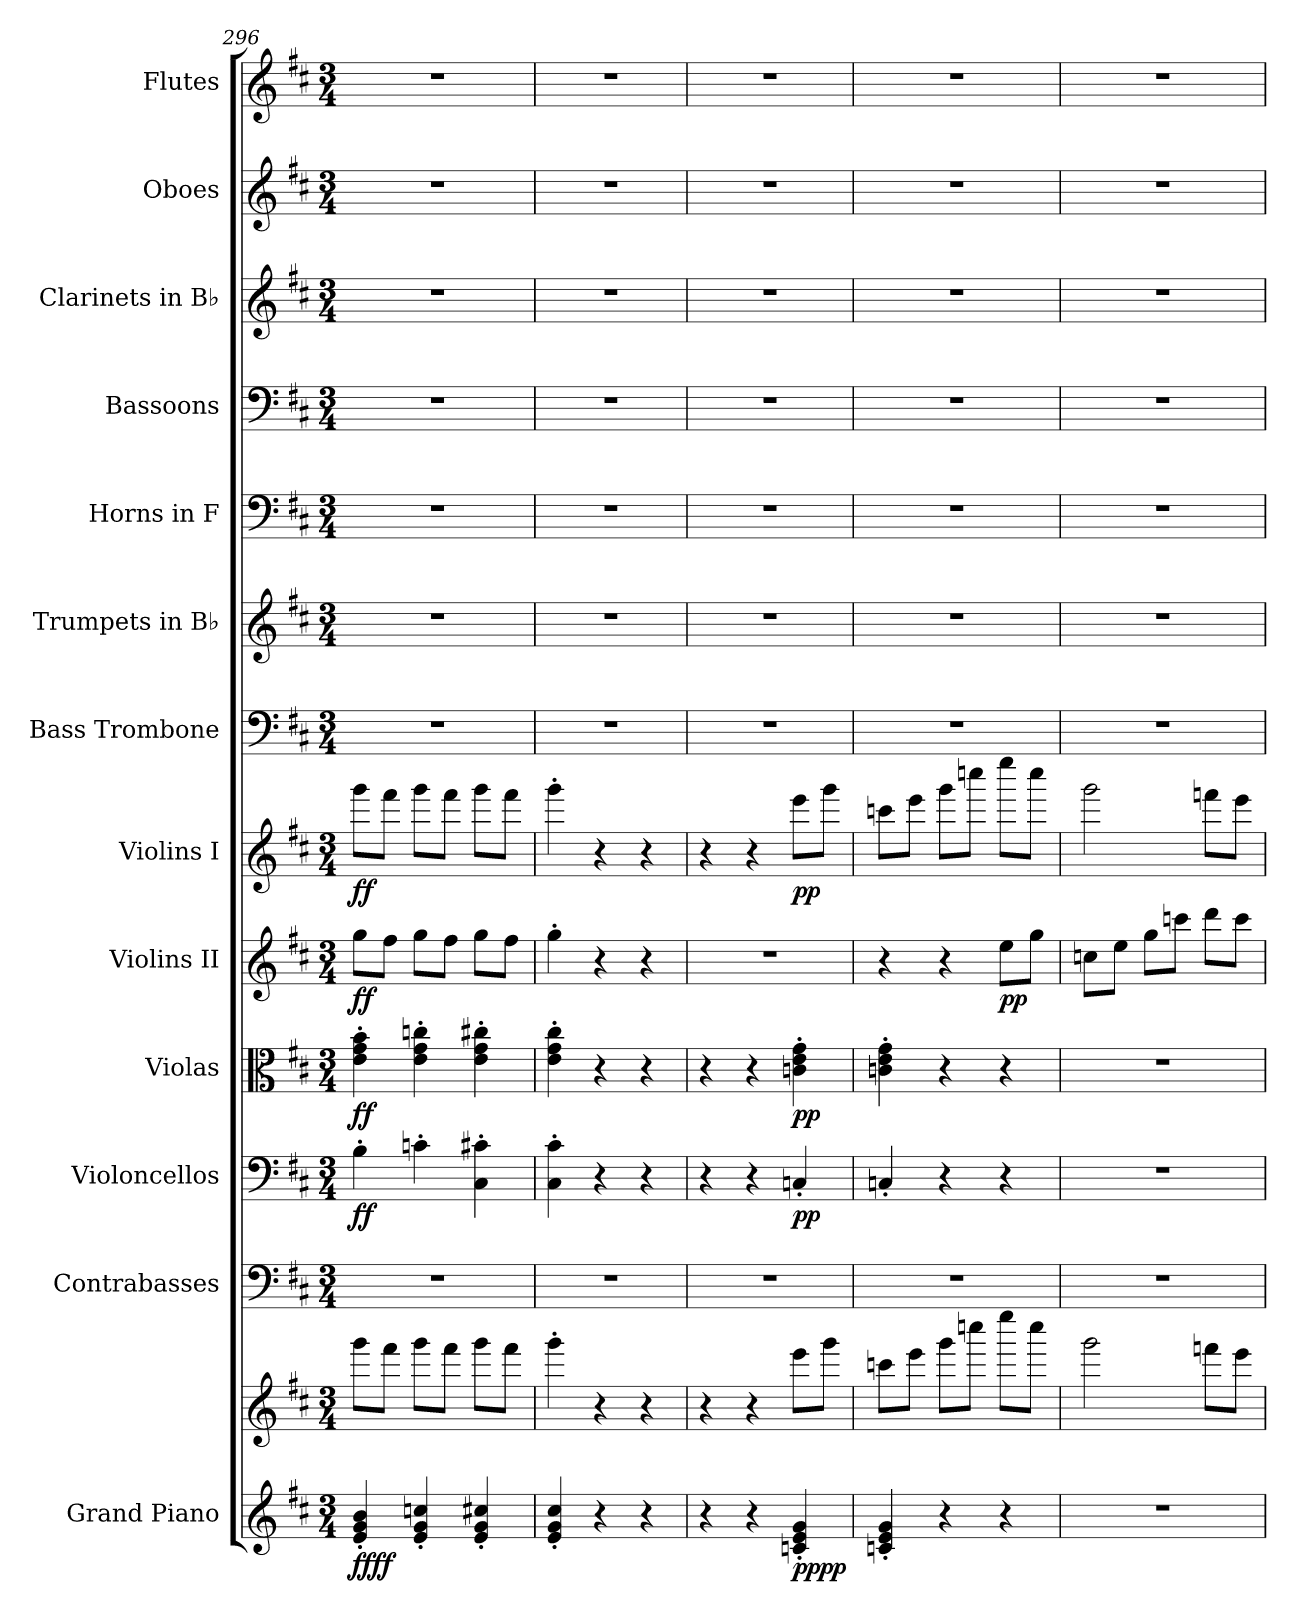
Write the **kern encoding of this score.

**kern	**kern	**dynam	**kern	**kern	**dynam	**kern	**dynam	**kern	**dynam	**kern	**dynam	**kern	**kern	**kern	**kern	**kern	**kern	**kern
*part13	*part13	*part13	*part12	*part11	*part11	*part10	*part10	*part9	*part9	*part8	*part8	*part7	*part6	*part5	*part4	*part3	*part2	*part1
*staff14	*staff13	*staff13/14	*staff12	*staff11	*staff11	*staff10	*staff10	*staff9	*staff9	*staff8	*staff8	*staff7	*staff6	*staff5	*staff4	*staff3	*staff2	*staff1
*I"Grand Piano	*	*	*I"Contrabasses	*I"Violoncellos	*	*I"Violas	*	*I"Violins II	*	*I"Violins I	*	*I"Bass Trombone	*I"Trumpets in B♭	*I"Horns in F	*I"Bassoons	*I"Clarinets in B♭	*I"Oboes	*I"Flutes
*I'Pno.	*	*	*I'Cb.	*I'Vc.	*	*I'Vla.	*	*I'Vln. II	*	*I'Vln. I	*	*I'B. Tbn.	*	*	*I'Bsn.	*	*I'Ob.	*I'Fl.
*clefG2	*clefG2	*	*clefF4	*clefF4	*	*clefC3	*	*clefG2	*	*clefG2	*	*clefF4	*clefG2	*clefF4	*clefF4	*clefG2	*clefG2	*clefG2
*	*	*	*ITrd7c12	*	*	*	*	*	*	*	*	*	*ITrd1c2	*ITrd4c7	*	*ITrd1c2	*	*
*k[f#c#]	*k[f#c#]	*	*k[f#c#]	*k[f#c#]	*	*k[f#c#]	*	*k[f#c#]	*	*k[f#c#]	*	*k[f#c#]	*k[]	*k[f#]	*k[f#c#]	*k[]	*k[f#c#]	*k[f#c#]
*M3/4	*M3/4	*	*M3/4	*M3/4	*	*M3/4	*	*M3/4	*	*M3/4	*	*M3/4	*M3/4	*M3/4	*M3/4	*M3/4	*M3/4	*M3/4
=296	=296	=296	=296	=296	=296	=296	=296	=296	=296	=296	=296	=296	=296	=296	=296	=296	=296	=296
!	!	!LO:DY:b=2	!	!	!	!	!	!	!	!	!	!	!	!	!	!	!	!
!	!	!LO:DY:n=1:b	!	!	!LO:DY:b	!	!LO:DY:b	!	!LO:DY:b	!	!LO:DY:b	!	!	!	!	!	!	!
4e/' 4g/' 4b/'	8ggg\L	ff ff	2.r	4B'\	ff	4e\' 4g\' 4b\'	ff	8gg\L	ff	8ggg\L	ff	2.r	2.r	2.r	2.r	2.r	2.r	2.r
.	8fff#\J	.	.	.	.	.	.	8ff#\J	.	8fff#\J	.	.	.	.	.	.	.	.
4e/' 4g/' 4ccn/'	8ggg\L	.	.	4cn'\	.	4e\' 4g\' 4ccn\'	.	8gg\L	.	8ggg\L	.	.	.	.	.	.	.	.
.	8fff#\J	.	.	.	.	.	.	8ff#\J	.	8fff#\J	.	.	.	.	.	.	.	.
4e/' 4g/' 4cc#X/'	8ggg\L	.	.	4C#\' 4c#X\'	.	4e\' 4g\' 4cc#X\'	.	8gg\L	.	8ggg\L	.	.	.	.	.	.	.	.
.	8fff#\J	.	.	.	.	.	.	8ff#\J	.	8fff#\J	.	.	.	.	.	.	.	.
=297	=297	=297	=297	=297	=297	=297	=297	=297	=297	=297	=297	=297	=297	=297	=297	=297	=297	=297
4e/' 4g/' 4cc#/'	4ggg'\	.	2.r	4C#\' 4c#\'	.	4e\' 4g\' 4cc#\'	.	4gg'\	.	4ggg'\	.	2.r	2.r	2.r	2.r	2.r	2.r	2.r
4r	4r	.	.	4r	.	4r	.	4r	.	4r	.	.	.	.	.	.	.	.
4r	4r	.	.	4r	.	4r	.	4r	.	4r	.	.	.	.	.	.	.	.
=298	=298	=298	=298	=298	=298	=298	=298	=298	=298	=298	=298	=298	=298	=298	=298	=298	=298	=298
4r	4r	.	2.r	4r	.	4r	.	2.r	.	4r	.	2.r	2.r	2.r	2.r	2.r	2.r	2.r
4r	4r	.	.	4r	.	4r	.	.	.	4r	.	.	.	.	.	.	.	.
!	!	!LO:DY:b=2	!	!	!	!	!	!	!	!	!	!	!	!	!	!	!	!
!	!	!LO:DY:n=1:b	!	!	!LO:DY:b	!	!LO:DY:b	!	!	!	!LO:DY:b	!	!	!	!	!	!	!
4cn/' 4e/' 4g/'	8eee\L	pp pp	.	4Cn'/	pp	4cn\' 4e\' 4g\'	pp	.	.	8eee\L	pp	.	.	.	.	.	.	.
.	8ggg\J	.	.	.	.	.	.	.	.	8ggg\J	.	.	.	.	.	.	.	.
!!LO:PB:g=z
=299	=299	=299	=299	=299	=299	=299	=299	=299	=299	=299	=299	=299	=299	=299	=299	=299	=299	=299
4cn/' 4e/' 4g/'	8cccn\L	.	2.r	4Cn'/	.	4cn\' 4e\' 4g\'	.	4r	.	8cccn\L	.	2.r	2.r	2.r	2.r	2.r	2.r	2.r
.	8eee\J	.	.	.	.	.	.	.	.	8eee\J	.	.	.	.	.	.	.	.
4r	8ggg\L	.	.	4r	.	4r	.	4r	.	8ggg\L	.	.	.	.	.	.	.	.
.	8ccccn\J	.	.	.	.	.	.	.	.	8ccccn\J	.	.	.	.	.	.	.	.
!	!	!	!	!	!	!	!	!	!LO:DY:b	!	!	!	!	!	!	!	!	!
4r	8eeee\L	.	.	4r	.	4r	.	8ee\L	pp	8eeee\L	.	.	.	.	.	.	.	.
.	8cccc\J	.	.	.	.	.	.	8gg\J	.	8cccc\J	.	.	.	.	.	.	.	.
=300	=300	=300	=300	=300	=300	=300	=300	=300	=300	=300	=300	=300	=300	=300	=300	=300	=300	=300
2.r	2ggg\	.	2.r	2.r	.	2.r	.	8ccn\L	.	2ggg\	.	2.r	2.r	2.r	2.r	2.r	2.r	2.r
.	.	.	.	.	.	.	.	8ee\J	.	.	.	.	.	.	.	.	.	.
.	.	.	.	.	.	.	.	8gg\L	.	.	.	.	.	.	.	.	.	.
.	.	.	.	.	.	.	.	8cccn\J	.	.	.	.	.	.	.	.	.	.
.	8fffn\L	.	.	.	.	.	.	8ddd\L	.	8fffn\L	.	.	.	.	.	.	.	.
.	8eee\J	.	.	.	.	.	.	8ccc\J	.	8eee\J	.	.	.	.	.	.	.	.
=	=	=	=	=	=	=	=	=	=	=	=	=	=	=	=	=	=	=
*-	*-	*-	*-	*-	*-	*-	*-	*-	*-	*-	*-	*-	*-	*-	*-	*-	*-	*-
